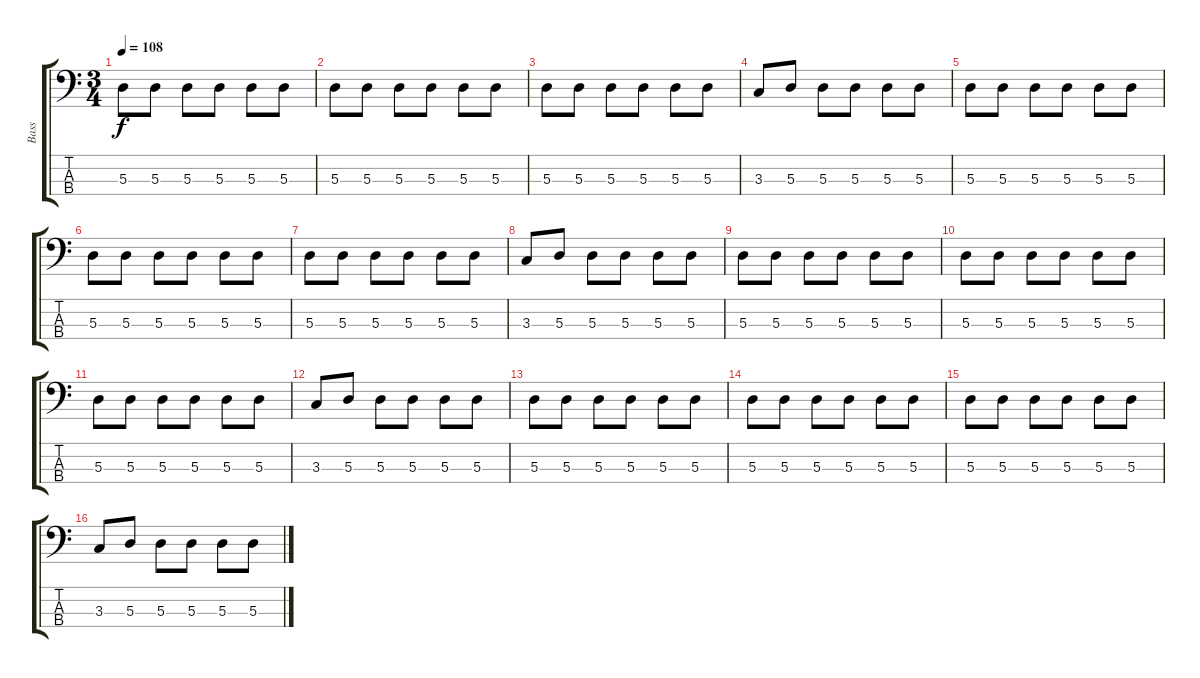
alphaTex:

\track ("Bass" "Bass") {instrument electricbassfinger}
\staff {score tabs}
\tuning (G2 D2 A1 E1) {hide}
\ts (3 4)
\tempo 108
\clef f4
\ks c
5.3.8{dy f} 5.3.8 5.3.8 5.3.8 5.3.8 5.3.8 |
5.3.8 5.3.8 5.3.8 5.3.8 5.3.8 5.3.8 |
5.3.8 5.3.8 5.3.8 5.3.8 5.3.8 5.3.8 |
3.3.8 5.3.8 5.3.8 5.3.8 5.3.8 5.3.8 |
5.3.8 5.3.8 5.3.8 5.3.8 5.3.8 5.3.8 |
5.3.8 5.3.8 5.3.8 5.3.8 5.3.8 5.3.8 |
5.3.8 5.3.8 5.3.8 5.3.8 5.3.8 5.3.8 |
3.3.8 5.3.8 5.3.8 5.3.8 5.3.8 5.3.8 |
5.3.8 5.3.8 5.3.8 5.3.8 5.3.8 5.3.8 |
5.3.8 5.3.8 5.3.8 5.3.8 5.3.8 5.3.8 |
5.3.8 5.3.8 5.3.8 5.3.8 5.3.8 5.3.8 |
3.3.8 5.3.8 5.3.8 5.3.8 5.3.8 5.3.8 |
5.3.8 5.3.8 5.3.8 5.3.8 5.3.8 5.3.8 |
5.3.8 5.3.8 5.3.8 5.3.8 5.3.8 5.3.8 |
5.3.8 5.3.8 5.3.8 5.3.8 5.3.8 5.3.8 |
3.3.8 5.3.8 5.3.8 5.3.8 5.3.8 5.3.8
